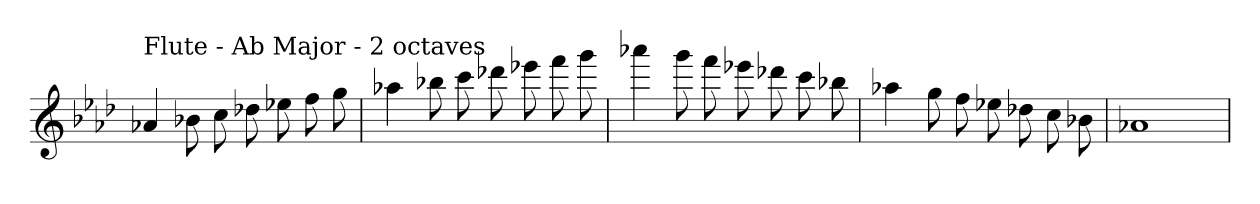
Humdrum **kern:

**kern
*part1
*staff1
*clefG2
*k[b-e-a-d-]
*A-:
=
!LO:TX:a:t=Flute - Ab Major - 2 octaves
4a-X
8b-X
8cc
8dd-X
8ee-X
8ff
8gg
=
4aa-X
8bb-X
8ccc
8ddd-X
8eee-X
8fff
8ggg
=
4aaa-X
8ggg
8fff
8eee-X
8ddd-X
8ccc
8bb-X
=
4aa-X
8gg
8ff
8ee-X
8dd-X
8cc
8b-X
=
1a-X
=
*-
